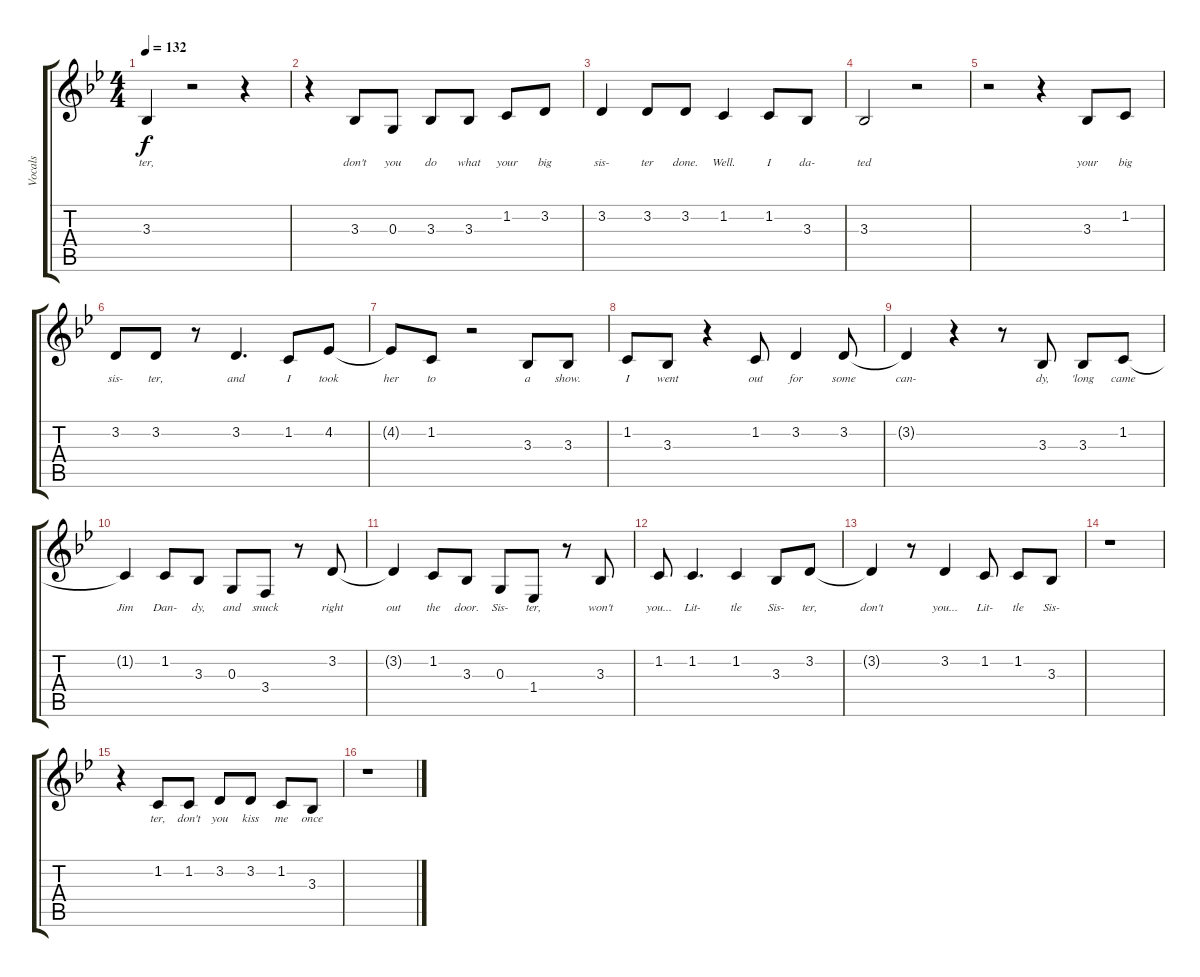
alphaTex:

\track ("Vocals" "Vocals") {instrument harmonica}
\staff {score tabs}
\tuning (E4 B3 G3 D3 A2 E2) {hide}
\ts (4 4)
\tempo 132
\clef g2
\ks bb
3.3{t}.4{lyrics (0 "ter,") lyrics (1 "") lyrics (2 "") lyrics (3 "") lyrics (4 "") dy f} r.2 r.4 |
r.4 3.3.8{lyrics (0 "don't") lyrics (1 "") lyrics (2 "") lyrics (3 "") lyrics (4 "")} 0.3.8{lyrics (0 "you") lyrics (1 "") lyrics (2 "") lyrics (3 "") lyrics (4 "")} 3.3.8{lyrics (0 "do") lyrics (1 "") lyrics (2 "") lyrics (3 "") lyrics (4 "")} 3.3.8{lyrics (0 "what") lyrics (1 "") lyrics (2 "") lyrics (3 "") lyrics (4 "")} 1.2.8{lyrics (0 "your") lyrics (1 "") lyrics (2 "") lyrics (3 "") lyrics (4 "")} 3.2.8{lyrics (0 "big") lyrics (1 "") lyrics (2 "") lyrics (3 "") lyrics (4 "")} |
3.2.4{lyrics (0 "sis-") lyrics (1 "") lyrics (2 "") lyrics (3 "") lyrics (4 "")} 3.2.8{lyrics (0 "ter") lyrics (1 "") lyrics (2 "") lyrics (3 "") lyrics (4 "")} 3.2.8{lyrics (0 "done.") lyrics (1 "") lyrics (2 "") lyrics (3 "") lyrics (4 "")} 1.2.4{lyrics (0 "Well.") lyrics (1 "") lyrics (2 "") lyrics (3 "") lyrics (4 "")} 1.2.8{lyrics (0 "I") lyrics (1 "") lyrics (2 "") lyrics (3 "") lyrics (4 "")} 3.3.8{lyrics (0 "da-") lyrics (1 "") lyrics (2 "") lyrics (3 "") lyrics (4 "")} |
3.3.2{lyrics (0 "ted") lyrics (1 "") lyrics (2 "") lyrics (3 "") lyrics (4 "")} r.2 |
r.2 r.4 3.3.8{lyrics (0 "your") lyrics (1 "") lyrics (2 "") lyrics (3 "") lyrics (4 "")} 1.2.8{lyrics (0 "big") lyrics (1 "") lyrics (2 "") lyrics (3 "") lyrics (4 "")} |
3.2.8{lyrics (0 "sis-") lyrics (1 "") lyrics (2 "") lyrics (3 "") lyrics (4 "")} 3.2.8{lyrics (0 "ter,") lyrics (1 "") lyrics (2 "") lyrics (3 "") lyrics (4 "")} r.8 3.2.4{d lyrics (0 "and") lyrics (1 "") lyrics (2 "") lyrics (3 "") lyrics (4 "")} 1.2.8{lyrics (0 "I") lyrics (1 "") lyrics (2 "") lyrics (3 "") lyrics (4 "")} 4.2.8{lyrics (0 "took") lyrics (1 "") lyrics (2 "") lyrics (3 "") lyrics (4 "")} |
4.2{t}.8{lyrics (0 "her") lyrics (1 "") lyrics (2 "") lyrics (3 "") lyrics (4 "")} 1.2.8{lyrics (0 "to") lyrics (1 "") lyrics (2 "") lyrics (3 "") lyrics (4 "")} r.2 3.3.8{lyrics (0 "a") lyrics (1 "") lyrics (2 "") lyrics (3 "") lyrics (4 "")} 3.3.8{lyrics (0 "show.") lyrics (1 "") lyrics (2 "") lyrics (3 "") lyrics (4 "")} |
1.2.8{lyrics (0 "I") lyrics (1 "") lyrics (2 "") lyrics (3 "") lyrics (4 "")} 3.3.8{lyrics (0 "went") lyrics (1 "") lyrics (2 "") lyrics (3 "") lyrics (4 "")} r.4 1.2.8{lyrics (0 "out") lyrics (1 "") lyrics (2 "") lyrics (3 "") lyrics (4 "")} 3.2.4{lyrics (0 "for") lyrics (1 "") lyrics (2 "") lyrics (3 "") lyrics (4 "")} 3.2.8{lyrics (0 "some") lyrics (1 "") lyrics (2 "") lyrics (3 "") lyrics (4 "")} |
3.2{t}.4{lyrics (0 "can-") lyrics (1 "") lyrics (2 "") lyrics (3 "") lyrics (4 "")} r.4 r.8 3.3.8{lyrics (0 "dy,") lyrics (1 "") lyrics (2 "") lyrics (3 "") lyrics (4 "")} 3.3.8{lyrics (0 "'long") lyrics (1 "") lyrics (2 "") lyrics (3 "") lyrics (4 "")} 1.2.8{lyrics (0 "came") lyrics (1 "") lyrics (2 "") lyrics (3 "") lyrics (4 "")} |
1.2{t}.4{lyrics (0 "Jim") lyrics (1 "") lyrics (2 "") lyrics (3 "") lyrics (4 "")} 1.2.8{lyrics (0 "Dan-") lyrics (1 "") lyrics (2 "") lyrics (3 "") lyrics (4 "")} 3.3.8{lyrics (0 "dy,") lyrics (1 "") lyrics (2 "") lyrics (3 "") lyrics (4 "")} 0.3.8{lyrics (0 "and") lyrics (1 "") lyrics (2 "") lyrics (3 "") lyrics (4 "")} 3.4.8{lyrics (0 "snuck") lyrics (1 "") lyrics (2 "") lyrics (3 "") lyrics (4 "")} r.8 3.2.8{lyrics (0 "right") lyrics (1 "") lyrics (2 "") lyrics (3 "") lyrics (4 "")} |
3.2{t}.4{lyrics (0 "out") lyrics (1 "") lyrics (2 "") lyrics (3 "") lyrics (4 "")} 1.2.8{lyrics (0 "the") lyrics (1 "") lyrics (2 "") lyrics (3 "") lyrics (4 "")} 3.3.8{lyrics (0 "door.") lyrics (1 "") lyrics (2 "") lyrics (3 "") lyrics (4 "")} 0.3.8{lyrics (0 "Sis-") lyrics (1 "") lyrics (2 "") lyrics (3 "") lyrics (4 "")} 1.4.8{lyrics (0 "ter,") lyrics (1 "") lyrics (2 "") lyrics (3 "") lyrics (4 "")} r.8 3.3.8{lyrics (0 "won't") lyrics (1 "") lyrics (2 "") lyrics (3 "") lyrics (4 "")} |
1.2.8{lyrics (0 "you...") lyrics (1 "") lyrics (2 "") lyrics (3 "") lyrics (4 "")} 1.2.4{d lyrics (0 "Lit-") lyrics (1 "") lyrics (2 "") lyrics (3 "") lyrics (4 "")} 1.2.4{lyrics (0 "tle") lyrics (1 "") lyrics (2 "") lyrics (3 "") lyrics (4 "")} 3.3.8{lyrics (0 "Sis-") lyrics (1 "") lyrics (2 "") lyrics (3 "") lyrics (4 "")} 3.2.8{lyrics (0 "ter,") lyrics (1 "") lyrics (2 "") lyrics (3 "") lyrics (4 "")} |
3.2{t}.4{lyrics (0 "don't") lyrics (1 "") lyrics (2 "") lyrics (3 "") lyrics (4 "")} r.8 3.2.4{lyrics (0 "you...") lyrics (1 "") lyrics (2 "") lyrics (3 "") lyrics (4 "")} 1.2.8{lyrics (0 "Lit-") lyrics (1 "") lyrics (2 "") lyrics (3 "") lyrics (4 "")} 1.2.8{lyrics (0 "tle") lyrics (1 "") lyrics (2 "") lyrics (3 "") lyrics (4 "")} 3.3.8{lyrics (0 "Sis-") lyrics (1 "") lyrics (2 "") lyrics (3 "") lyrics (4 "")} |
r.1 |
r.4 1.2.8{lyrics (0 "ter,") lyrics (1 "") lyrics (2 "") lyrics (3 "") lyrics (4 "")} 1.2.8{lyrics (0 "don't") lyrics (1 "") lyrics (2 "") lyrics (3 "") lyrics (4 "")} 3.2.8{lyrics (0 "you") lyrics (1 "") lyrics (2 "") lyrics (3 "") lyrics (4 "")} 3.2.8{lyrics (0 "kiss") lyrics (1 "") lyrics (2 "") lyrics (3 "") lyrics (4 "")} 1.2.8{lyrics (0 "me") lyrics (1 "") lyrics (2 "") lyrics (3 "") lyrics (4 "")} 3.3.8{lyrics (0 "once") lyrics (1 "") lyrics (2 "") lyrics (3 "") lyrics (4 "")} |
r.1
